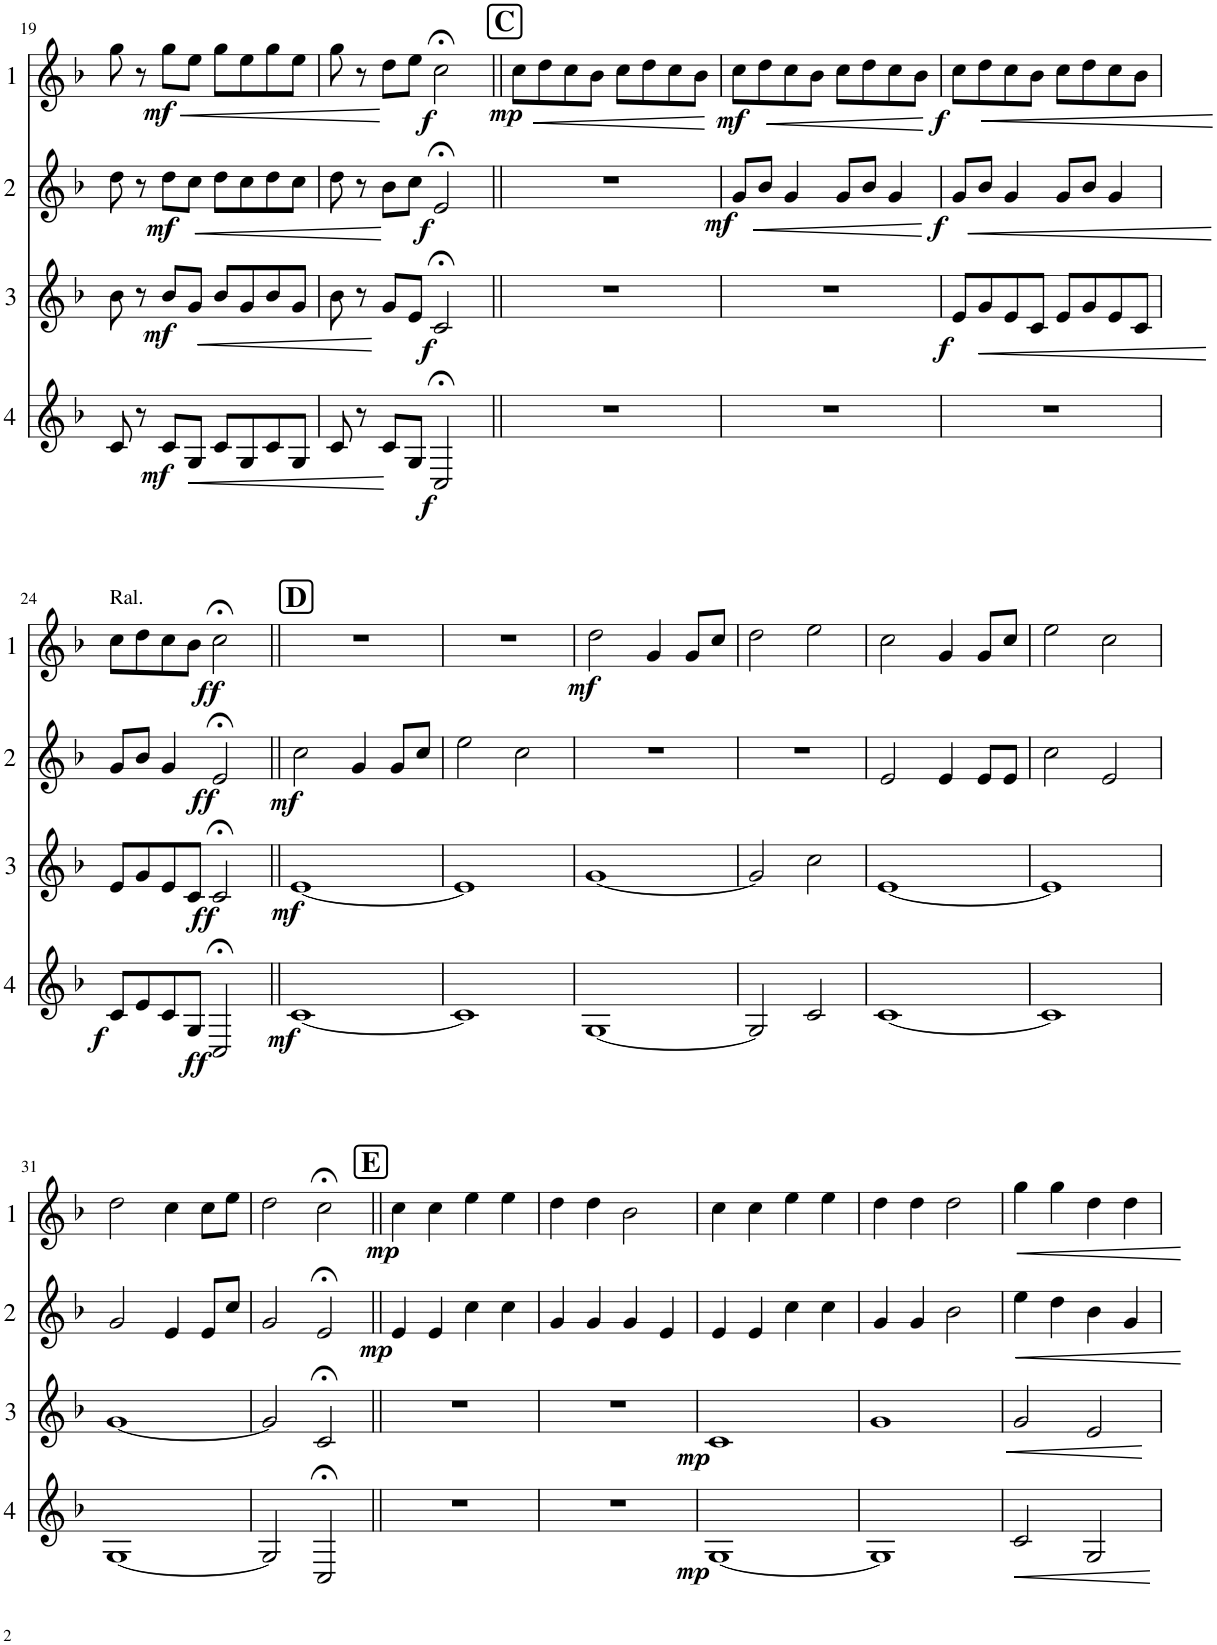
**kern	**dynam	**kern	**dynam	**kern	**dynam	**kern	**dynam
*part4	*part4	*part3	*part3	*part2	*part2	*part1	*part1
*staff4	*staff4	*staff3	*staff3	*staff2	*staff2	*staff1	*staff1
*I"Cor 4	*	*I"Cor 3	*	*I"Cor 2	*	*I"Cor 1	*
!!LO:PB:g=z
*clefG2	*	*clefG2	*	*clefG2	*	*clefG2	*
*Trd4c7	*	*Trd4c7	*	*Trd4c7	*	*Trd4c7	*
*k[b-]	*	*k[b-]	*	*k[b-]	*	*k[b-]	*
*M4/4	*	*M4/4	*	*M4/4	*	*M4/4	*
=19	=19	=19	=19	=19	=19	=19	=19
8c/	.	8b-\	.	8dd\	.	8gg\	.
8r	.	8r	.	8r	.	8r	.
!	!LO:DY:b	!	!LO:DY:b	!	!LO:DY:b	!	!LO:DY:b
8c/L	mf	8b-/L	mf	8dd\L	mf	8gg\L	mf
!	!LO:HP:b	!	!LO:HP:b	!	!LO:HP:b	!	!LO:HP:b
8G/J	<	8g/J	<	8cc\J	<	8ee\J	<
8c/L	.	8b-/L	.	8dd\L	.	8gg\L	.
8G/	.	8g/	.	8cc\	.	8ee\	.
8c/	.	8b-/	.	8dd\	.	8gg\	.
8G/J	.	8g/J	.	8cc\J	.	8ee\J	.
.	[	.	[	.	[	.	[
=20	=20	=20	=20	=20	=20	=20	=20
8c/	.	8b-\	.	8dd\	.	8gg\	.
8r	.	8r	.	8r	.	8r	.
8c/L	.	8g/L	.	8b-\L	.	8dd\L	.
8G/J	.	8e/J	.	8cc\J	.	8ee\J	.
!	!LO:DY:b	!	!LO:DY:b	!	!LO:DY:b	!	!LO:DY:b
2C;</	f	2c;</	f	2e;</	f	2cc;<\	f
!!LO:REH:place=s1:a:B:cj:fs=14:t=C
=21||	=21||	=21||	=21||	=21||	=21||	=21||	=21||
!	!	!	!	!	!	!	!LO:DY:b
1r	.	1r	.	1r	.	8cc\L	mp
!	!	!	!	!	!	!	!LO:HP:b
.	.	.	.	.	.	8dd\	<
.	.	.	.	.	.	8cc\	.
.	.	.	.	.	.	8b-\J	.
.	.	.	.	.	.	8cc\L	.
.	.	.	.	.	.	8dd\	.
.	.	.	.	.	.	8cc\	.
.	.	.	.	.	.	8b-\J	.
.	.	.	.	.	.	.	[
=22	=22	=22	=22	=22	=22	=22	=22
!	!	!	!	!	!LO:DY:b	!	!LO:DY:b
1r	.	1r	.	8g/L	mf	8cc\L	mf
!	!	!	!	!	!LO:HP:b	!	!LO:HP:b
.	.	.	.	8b-/J	<	8dd\	<
.	.	.	.	4g/	.	8cc\	.
.	.	.	.	.	.	8b-\J	.
.	.	.	.	8g/L	.	8cc\L	.
.	.	.	.	8b-/J	.	8dd\	.
.	.	.	.	4g/	.	8cc\	.
.	.	.	.	.	.	8b-\J	.
.	.	.	.	.	[	.	[
=23	=23	=23	=23	=23	=23	=23	=23
!	!	!	!LO:DY:b	!	!LO:DY:b	!	!LO:DY:b
1r	.	8e/L	f	8g/L	f	8cc\L	f
!	!	!	!LO:HP:b	!	!LO:HP:b	!	!LO:HP:b
.	.	8g/	<	8b-/J	<	8dd\	<
.	.	8e/	.	4g/	.	8cc\	.
.	.	8c/J	.	.	.	8b-\J	.
.	.	8e/L	.	8g/L	.	8cc\L	.
.	.	8g/	.	8b-/J	.	8dd\	.
.	.	8e/	.	4g/	.	8cc\	.
.	.	8c/J	.	.	.	8b-\J	.
.	.	.	[	.	[	.	[
!!LO:LB:g=z
=24	=24	=24	=24	=24	=24	=24	=24
!	!	!	!	!	!	!LO:TX:a:t=Ral.	!
!	!LO:DY:b	!	!	!	!	!	!
8c/L	f	8e/L	.	8g/L	.	8cc\L	.
8e/	.	8g/	.	8b-/J	.	8dd\	.
8c/	.	8e/	.	4g/	.	8cc\	.
8G/J	.	8c/J	.	.	.	8b-\J	.
!	!LO:DY:b	!	!LO:DY:b	!	!LO:DY:b	!	!LO:DY:b
2C;</	ff	2c;</	ff	2e;</	ff	2cc;<\	ff
!!LO:REH:place=s1:a:B:cj:fs=14:t=D
=25||	=25||	=25||	=25||	=25||	=25||	=25||	=25||
!	!LO:DY:b	!	!LO:DY:b	!	!LO:DY:b	!	!
[1c	mf	[1e	mf	2cc\	mf	1r	.
.	.	.	.	4g/	.	.	.
.	.	.	.	8g/L	.	.	.
.	.	.	.	8cc/J	.	.	.
=26	=26	=26	=26	=26	=26	=26	=26
1c]	.	1e]	.	2ee\	.	1r	.
.	.	.	.	2cc\	.	.	.
=27	=27	=27	=27	=27	=27	=27	=27
!	!	!	!	!	!	!	!LO:DY:b
[1G	.	[1g	.	1r	.	2dd\	mf
.	.	.	.	.	.	4g/	.
.	.	.	.	.	.	8g/L	.
.	.	.	.	.	.	8cc/J	.
=28	=28	=28	=28	=28	=28	=28	=28
2G/]	.	2g/]	.	1r	.	2dd\	.
2c/	.	2cc\	.	.	.	2ee\	.
=29	=29	=29	=29	=29	=29	=29	=29
[1c	.	[1e	.	2e/	.	2cc\	.
.	.	.	.	4e/	.	4g/	.
.	.	.	.	8e/L	.	8g/L	.
.	.	.	.	8e/J	.	8cc/J	.
=30	=30	=30	=30	=30	=30	=30	=30
1c]	.	1e]	.	2cc\	.	2ee\	.
.	.	.	.	2e/	.	2cc\	.
!!LO:LB:g=z
=31	=31	=31	=31	=31	=31	=31	=31
[1G	.	[1g	.	2g/	.	2dd\	.
.	.	.	.	4e/	.	4cc\	.
.	.	.	.	8e/L	.	8cc\L	.
.	.	.	.	8cc/J	.	8ee\J	.
=32	=32	=32	=32	=32	=32	=32	=32
2G/]	.	2g/]	.	2g/	.	2dd\	.
2C;</	.	2c;</	.	2e;</	.	2cc;<\	.
!!LO:REH:place=s1:a:B:cj:fs=14:t=E
=33||	=33||	=33||	=33||	=33||	=33||	=33||	=33||
!	!	!	!	!	!LO:DY:b	!	!LO:DY:b
1r	.	1r	.	4e/	mp	4cc\	mp
.	.	.	.	4e/	.	4cc\	.
.	.	.	.	4cc\	.	4ee\	.
.	.	.	.	4cc\	.	4ee\	.
=34	=34	=34	=34	=34	=34	=34	=34
1r	.	1r	.	4g/	.	4dd\	.
.	.	.	.	4g/	.	4dd\	.
.	.	.	.	4g/	.	2b-\	.
.	.	.	.	4e/	.	.	.
=35	=35	=35	=35	=35	=35	=35	=35
!	!LO:DY:b	!	!LO:DY:b	!	!	!	!
[1G	mp	1c	mp	4e/	.	4cc\	.
.	.	.	.	4e/	.	4cc\	.
.	.	.	.	4cc\	.	4ee\	.
.	.	.	.	4cc\	.	4ee\	.
=36	=36	=36	=36	=36	=36	=36	=36
1G]	.	1g	.	4g/	.	4dd\	.
.	.	.	.	4g/	.	4dd\	.
.	.	.	.	2b-\	.	2dd\	.
=37	=37	=37	=37	=37	=37	=37	=37
!	!LO:HP:b	!	!LO:HP:b	!	!LO:HP:b	!	!LO:HP:b
2c/	<	2g/	<	4ee\	<	4gg\	<
.	.	.	.	4dd\	.	4gg\	.
2G/	.	2e/	.	4b-\	.	4dd\	.
.	.	.	.	4g/	.	4dd\	.
.	[	.	[	.	[	.	[
=	=	=	=	=	=	=	=
*-	*-	*-	*-	*-	*-	*-	*-
